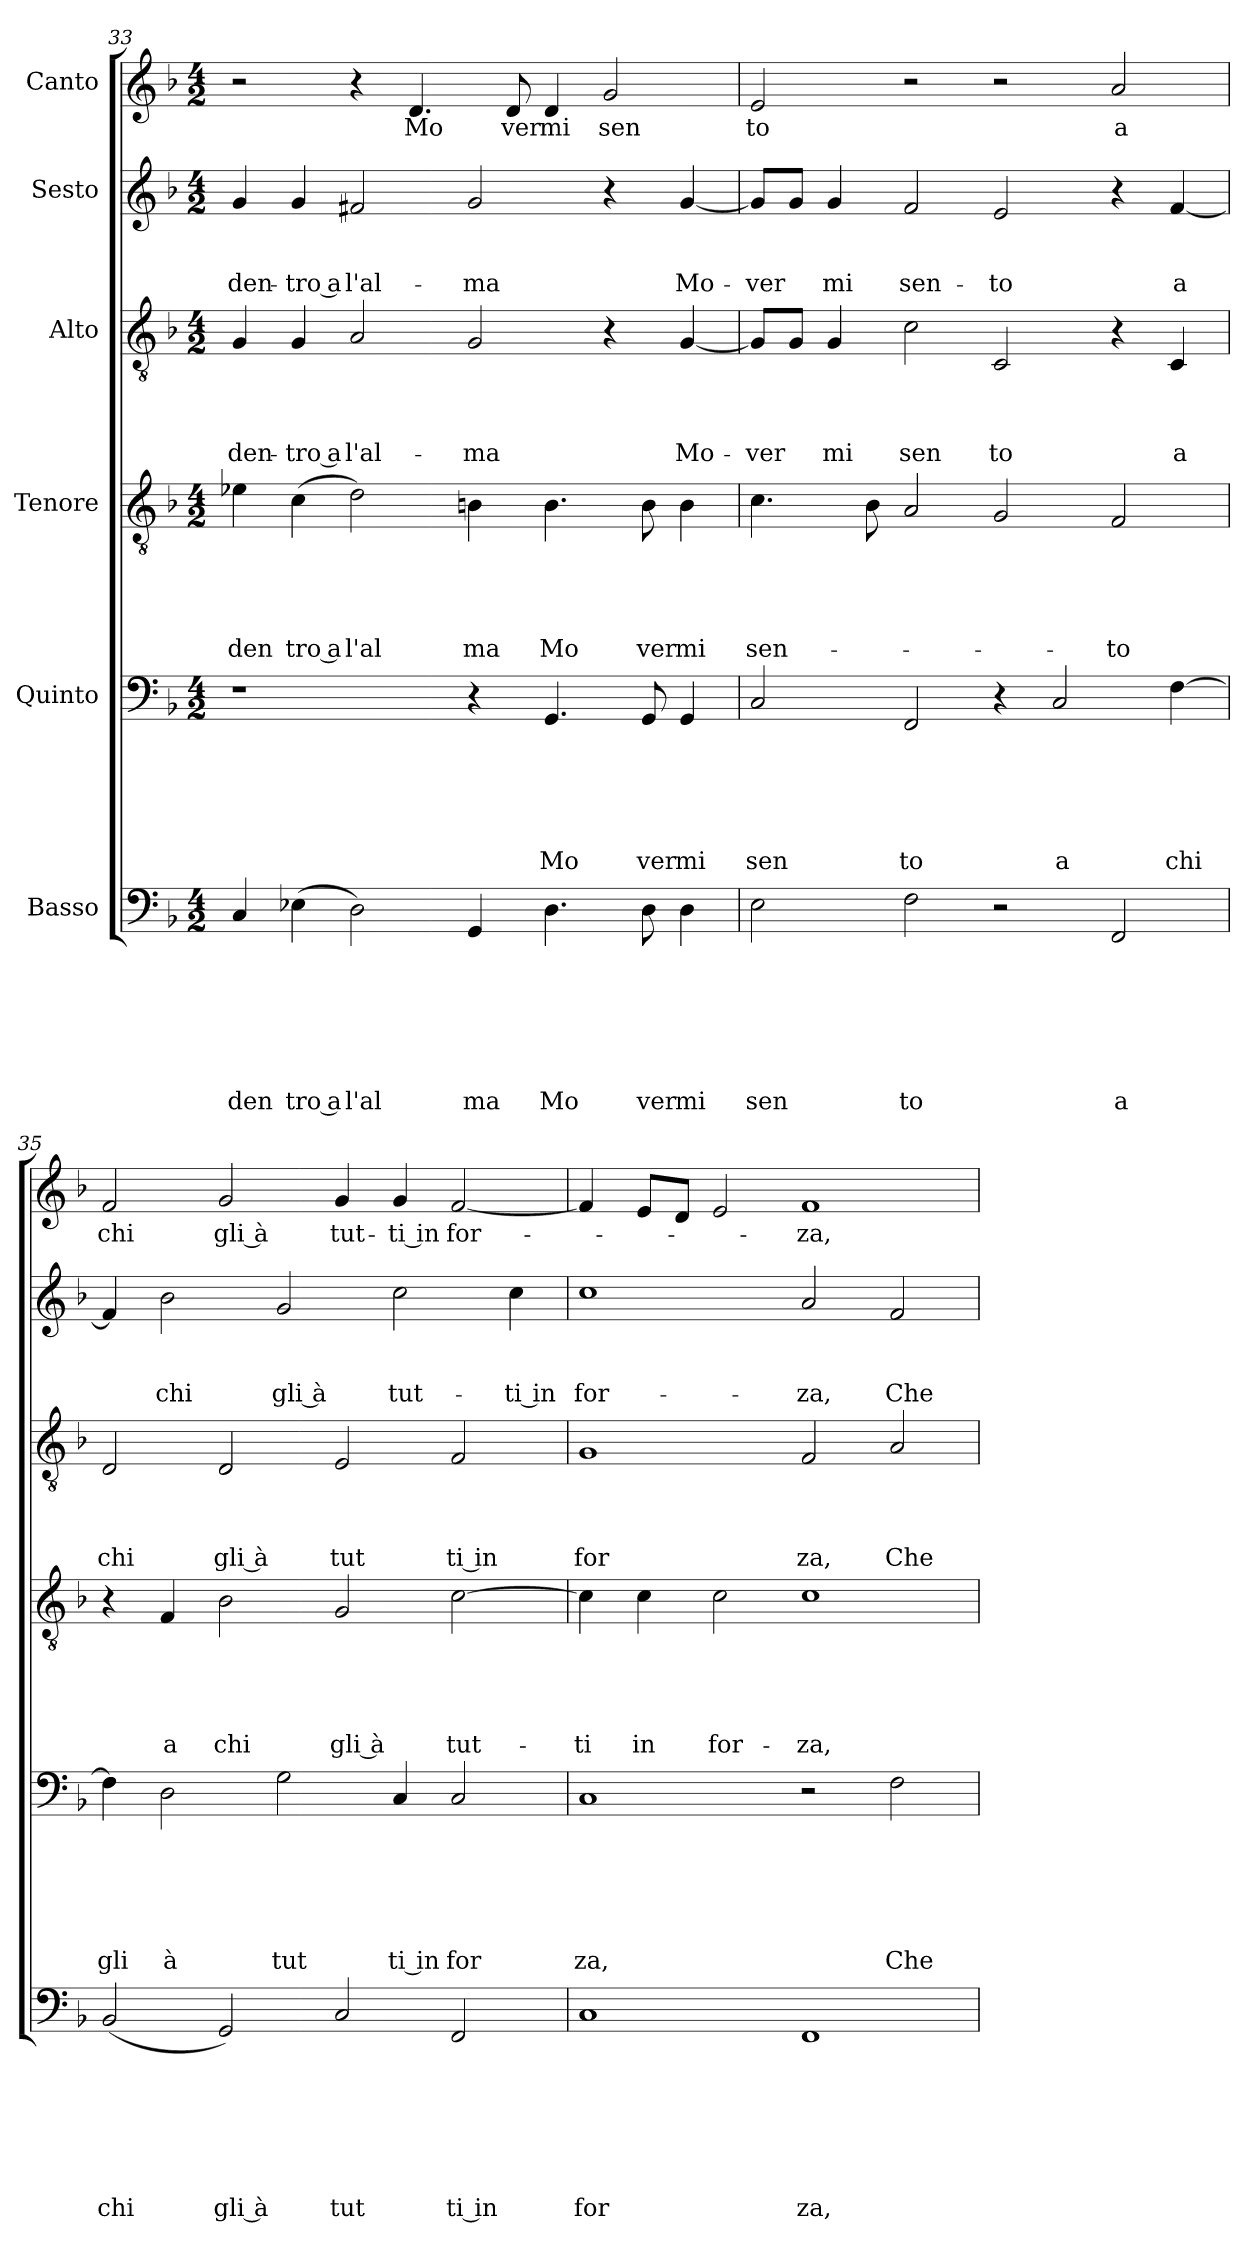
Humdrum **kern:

**kern	**text	**text	**text	**text	**text	**text	**text	**kern	**text	**text	**text	**text	**text	**text	**kern	**text	**text	**text	**text	**text	**kern	**text	**text	**text	**text	**kern	**text	**text	**text	**kern	**text
*part6	*part6	*part6	*part6	*part6	*part6	*part6	*part6	*part5	*part5	*part5	*part5	*part5	*part5	*part5	*part4	*part4	*part4	*part4	*part4	*part4	*part3	*part3	*part3	*part3	*part3	*part2	*part2	*part2	*part2	*part1	*part1
*staff6	*staff6	*staff6	*staff6	*staff6	*staff6	*staff6	*staff6	*staff5	*staff5	*staff5	*staff5	*staff5	*staff5	*staff5	*staff4	*staff4	*staff4	*staff4	*staff4	*staff4	*staff3	*staff3	*staff3	*staff3	*staff3	*staff2	*staff2	*staff2	*staff2	*staff1	*staff1
*I"Basso	*	*	*	*	*	*	*	*I"Quinto	*	*	*	*	*	*	*I"Tenore	*	*	*	*	*	*I"Alto	*	*	*	*	*I"Sesto	*	*	*	*I"Canto	*
*clefF4	*	*	*	*	*	*	*	*clefF4	*	*	*	*	*	*	*clefGv2	*	*	*	*	*	*clefGv2	*	*	*	*	*clefG2	*	*	*	*clefG2	*
*ITrd-3c-5	*	*	*	*	*	*	*	*ITrd-3c-5	*	*	*	*	*	*	*	*	*	*	*	*	*	*	*	*	*	*ITrd-3c-5	*	*	*	*ITrd-3c-5	*
*k[b-e-]	*	*	*	*	*	*	*	*k[b-e-]	*	*	*	*	*	*	*k[b-]	*	*	*	*	*	*k[b-]	*	*	*	*	*k[b-e-]	*	*	*	*k[b-e-]	*
*B-:	*	*	*	*	*	*	*	*B-:	*	*	*	*	*	*	*F:	*	*	*	*	*	*F:	*	*	*	*	*B-:	*	*	*	*B-:	*
*M4/2	*	*	*	*	*	*	*	*M4/2	*	*	*	*	*	*	*M4/2	*	*	*	*	*	*M4/2	*	*	*	*	*M4/2	*	*	*	*M4/2	*
=33	=33	=33	=33	=33	=33	=33	=33	=33	=33	=33	=33	=33	=33	=33	=33	=33	=33	=33	=33	=33	=33	=33	=33	=33	=33	=33	=33	=33	=33	=33	=33
!	!	!	!	!	!	!	!LO:LY:b	!	!	!	!	!	!	!	!	!	!	!	!	!LO:LY:b	!	!	!	!	!LO:LY:b	!	!	!	!LO:LY:b	!	!
4F/	.	.	.	.	.	.	den	1r	.	.	.	.	.	.	4e-X\	.	.	.	.	den	4G/	.	.	.	den-	4cc/	.	.	den-	2r	.
!	!	!	!	!	!	!	!LO:LY:b:rj	!	!	!	!	!	!	!	!	!	!	!	!	!LO:LY:b:rj	!	!	!	!	!LO:LY:b:rj	!	!	!	!LO:LY:b:rj	!	!
(<4A-X\	.	.	.	.	.	.	tro a	.	.	.	.	.	.	.	(<4c\	.	.	.	.	tro a	4G/	.	.	.	-tro a	4cc/	.	.	-tro a	.	.
!	!	!	!	!	!	!	!LO:LY:b	!	!	!	!	!	!	!	!	!	!	!	!	!LO:LY:b	!	!	!	!	!LO:LY:b	!	!	!	!LO:LY:b	!	!
2G\)	.	.	.	.	.	.	l'al	.	.	.	.	.	.	.	2d\)	.	.	.	.	l'al	2A/	.	.	.	l'al-	2bn/	.	.	l'al-	4r	.
!	!	!	!	!	!	!	!	!	!	!	!	!	!	!	!	!	!	!	!	!	!	!	!	!	!	!	!	!	!	!	!LO:LY:b
.	.	.	.	.	.	.	.	.	.	.	.	.	.	.	.	.	.	.	.	.	.	.	.	.	.	.	.	.	.	4.g/	Mo
!	!	!	!	!	!	!	!LO:LY:b	!	!	!	!	!	!	!	!	!	!	!	!	!LO:LY:b	!	!	!	!	!LO:LY:b	!	!	!	!LO:LY:b	!	!
4C/	.	.	.	.	.	.	ma	4r	.	.	.	.	.	.	4Bn\	.	.	.	.	ma	2G/	.	.	.	-ma	2cc/	.	.	-ma	.	.
!	!	!	!	!	!	!	!	!	!	!	!	!	!	!	!	!	!	!	!	!	!	!	!	!	!	!	!	!	!	!	!LO:LY:b
.	.	.	.	.	.	.	.	.	.	.	.	.	.	.	.	.	.	.	.	.	.	.	.	.	.	.	.	.	.	8g/	ver
!	!	!	!	!	!	!	!LO:LY:b	!	!	!	!	!	!	!LO:LY:b	!	!	!	!	!	!LO:LY:b	!	!	!	!	!	!	!	!	!	!	!LO:LY:b
4.G\	.	.	.	.	.	.	Mo	4.C/	.	.	.	.	.	Mo	4.B\	.	.	.	.	Mo	.	.	.	.	.	.	.	.	.	4g/	mi
!	!	!	!	!	!	!	!	!	!	!	!	!	!	!	!	!	!	!	!	!	!	!	!	!	!	!	!	!	!	!	!LO:LY:b
.	.	.	.	.	.	.	.	.	.	.	.	.	.	.	.	.	.	.	.	.	4r	.	.	.	.	4r	.	.	.	2cc/	sen
!	!	!	!	!	!	!	!LO:LY:b	!	!	!	!	!	!	!LO:LY:b	!	!	!	!	!	!LO:LY:b	!	!	!	!	!	!	!	!	!	!	!
8G\	.	.	.	.	.	.	ver	8C/	.	.	.	.	.	ver	8B\	.	.	.	.	ver	.	.	.	.	.	.	.	.	.	.	.
!	!	!	!	!	!	!	!LO:LY:b	!	!	!	!	!	!	!LO:LY:b	!	!	!	!	!	!LO:LY:b	!	!	!	!	!LO:LY:b	!	!	!	!LO:LY:b	!	!
4G\	.	.	.	.	.	.	mi	4C/	.	.	.	.	.	mi	4B\	.	.	.	.	mi	[>4G/	.	.	.	Mo-	[>4cc/	.	.	Mo-	.	.
!!LO:PB:g=z
=34	=34	=34	=34	=34	=34	=34	=34	=34	=34	=34	=34	=34	=34	=34	=34	=34	=34	=34	=34	=34	=34	=34	=34	=34	=34	=34	=34	=34	=34	=34	=34
!	!	!	!	!	!	!	!LO:LY:b	!	!	!	!	!	!	!LO:LY:b	!	!	!	!	!	!LO:LY:b	!	!	!	!	!LO:LY:b	!	!	!	!LO:LY:b	!	!LO:LY:b
2A\	.	.	.	.	.	.	sen	2F/	.	.	.	.	.	sen	4.c\	.	.	.	.	sen-	8G/L]	.	.	.	-ver	8cc/L]	.	.	-ver	2a/	to
.	.	.	.	.	.	.	.	.	.	.	.	.	.	.	.	.	.	.	.	.	8G/J	.	.	.	.	8cc/J	.	.	.	.	.
!	!	!	!	!	!	!	!	!	!	!	!	!	!	!	!	!	!	!	!	!	!	!	!	!	!LO:LY:b	!	!	!	!LO:LY:b	!	!
.	.	.	.	.	.	.	.	.	.	.	.	.	.	.	.	.	.	.	.	.	4G/	.	.	.	mi	4cc/	.	.	mi	.	.
.	.	.	.	.	.	.	.	.	.	.	.	.	.	.	8B-\	.	.	.	.	.	.	.	.	.	.	.	.	.	.	.	.
!	!	!	!	!	!	!	!LO:LY:b	!	!	!	!	!	!	!LO:LY:b	!	!	!	!	!	!	!	!	!	!	!LO:LY:b	!	!	!	!LO:LY:b	!	!
2B-\	.	.	.	.	.	.	to	2BB-/	.	.	.	.	.	to	2A/	.	.	.	.	.	2c\	.	.	.	sen	2b-/	.	.	sen-	2r	.
!	!	!	!	!	!	!	!	!	!	!	!	!	!	!	!	!	!	!	!	!	!	!	!	!	!LO:LY:b	!	!	!	!LO:LY:b	!	!
2r	.	.	.	.	.	.	.	4r	.	.	.	.	.	.	2G/	.	.	.	.	.	2C/	.	.	.	to	2a/	.	.	-to	2r	.
!	!	!	!	!	!	!	!	!	!	!	!	!	!	!LO:LY:b	!	!	!	!	!	!	!	!	!	!	!	!	!	!	!	!	!
.	.	.	.	.	.	.	.	2F/	.	.	.	.	.	a	.	.	.	.	.	.	.	.	.	.	.	.	.	.	.	.	.
!	!	!	!	!	!	!	!LO:LY:b	!	!	!	!	!	!	!	!	!	!	!	!	!LO:LY:b	!	!	!	!	!	!	!	!	!	!	!LO:LY:b
2BB-/	.	.	.	.	.	.	a	.	.	.	.	.	.	.	2F/	.	.	.	.	-to	4r	.	.	.	.	4r	.	.	.	2dd/	a
!	!	!	!	!	!	!	!	!	!	!	!	!	!	!LO:LY:b	!	!	!	!	!	!	!	!	!	!	!LO:LY:b	!	!	!	!LO:LY:b	!	!
.	.	.	.	.	.	.	.	[>4B-\	.	.	.	.	.	chi	.	.	.	.	.	.	4C/	.	.	.	a	[<4b-/	.	.	a	.	.
=35	=35	=35	=35	=35	=35	=35	=35	=35	=35	=35	=35	=35	=35	=35	=35	=35	=35	=35	=35	=35	=35	=35	=35	=35	=35	=35	=35	=35	=35	=35	=35
!	!	!	!	!	!	!	!LO:LY:b	!	!	!	!	!	!	!LO:LY:b	!	!	!	!	!	!	!	!	!	!	!LO:LY:b	!	!	!	!	!	!LO:LY:b
(2E-/	.	.	.	.	.	.	chi	4B-\]	.	.	.	.	.	gli	4r	.	.	.	.	.	2D/	.	.	.	chi	4b-/]	.	.	.	2b-/	chi
!	!	!	!	!	!	!	!	!	!	!	!	!	!	!LO:LY:b	!	!	!	!	!	!LO:LY:b	!	!	!	!	!	!	!	!	!LO:LY:b	!	!
.	.	.	.	.	.	.	.	2G\	.	.	.	.	.	à	4F/	.	.	.	.	a	.	.	.	.	.	2ee-\	.	.	chi	.	.
!	!	!	!	!	!	!	!LO:LY:b:rj	!	!	!	!	!	!	!	!	!	!	!	!	!LO:LY:b	!	!	!	!	!LO:LY:b:rj	!	!	!	!	!	!LO:LY:b:rj
2C/)	.	.	.	.	.	.	gli à	.	.	.	.	.	.	.	2B-\	.	.	.	.	chi	2D/	.	.	.	gli à	.	.	.	.	2cc/	gli à
!	!	!	!	!	!	!	!	!	!	!	!	!	!	!LO:LY:b	!	!	!	!	!	!	!	!	!	!	!	!	!	!	!LO:LY:b:rj	!	!
.	.	.	.	.	.	.	.	2c\	.	.	.	.	.	tut	.	.	.	.	.	.	.	.	.	.	.	(2cc/	.	.	gli à	.	.
!	!	!	!	!	!	!	!LO:LY:b	!	!	!	!	!	!	!	!	!	!	!	!	!LO:LY:b:rj	!	!	!	!	!LO:LY:b	!	!	!	!	!	!LO:LY:b
2F/	.	.	.	.	.	.	tut	.	.	.	.	.	.	.	2G/	.	.	.	.	gli à	2E/	.	.	.	tut	.	.	.	.	4cc/	tut-
!	!	!	!	!	!	!	!	!	!	!	!	!	!	!LO:LY:b:rj	!	!	!	!	!	!	!	!	!	!	!	!	!	!	!LO:LY:b	!	!LO:LY:b:rj
.	.	.	.	.	.	.	.	4F/	.	.	.	.	.	ti in	.	.	.	.	.	.	.	.	.	.	.	2ff\	.	.	tut-	4cc/	-ti in
!	!	!	!	!	!	!	!LO:LY:b:rj	!	!	!	!	!	!	!LO:LY:b	!	!	!	!	!	!LO:LY:b	!	!	!	!	!LO:LY:b:rj	!	!	!	!	!	!LO:LY:b
2BB-/	.	.	.	.	.	.	ti in	2F/	.	.	.	.	.	for	[>2c\	.	.	.	.	tut-	2F/	.	.	.	ti in	.	.	.	.	[<2b-/	for-
!	!	!	!	!	!	!	!	!	!	!	!	!	!	!	!	!	!	!	!	!	!	!	!	!	!	!	!	!	!LO:LY:b:rj	!	!
.	.	.	.	.	.	.	.	.	.	.	.	.	.	.	.	.	.	.	.	.	.	.	.	.	.	4ff\	.	.	-ti in	.	.
=36	=36	=36	=36	=36	=36	=36	=36	=36	=36	=36	=36	=36	=36	=36	=36	=36	=36	=36	=36	=36	=36	=36	=36	=36	=36	=36	=36	=36	=36	=36	=36
!	!	!	!	!	!	!	!LO:LY:b	!	!	!	!	!	!	!LO:LY:b	!	!	!	!	!	!LO:LY:b	!	!	!	!	!LO:LY:b	!	!	!	!LO:LY:b	!	!
1F	.	.	.	.	.	.	for	1F	.	.	.	.	.	za,	4c\]	.	.	.	.	-ti	1G	.	.	.	for	1ff	.	.	for-	4b-/]	.
!	!	!	!	!	!	!	!	!	!	!	!	!	!	!	!	!	!	!	!	!LO:LY:b	!	!	!	!	!	!	!	!	!	!	!
.	.	.	.	.	.	.	.	.	.	.	.	.	.	.	4c\	.	.	.	.	in	.	.	.	.	.	.	.	.	.	8a/L	.
.	.	.	.	.	.	.	.	.	.	.	.	.	.	.	.	.	.	.	.	.	.	.	.	.	.	.	.	.	.	8g/J	.
!	!	!	!	!	!	!	!	!	!	!	!	!	!	!	!	!	!	!	!	!LO:LY:b	!	!	!	!	!	!	!	!	!	!	!
.	.	.	.	.	.	.	.	.	.	.	.	.	.	.	2c\	.	.	.	.	for-	.	.	.	.	.	.	.	.	.	2a/	.
!	!	!	!	!	!	!	!LO:LY:b	!	!	!	!	!	!	!	!	!	!	!	!	!LO:LY:b	!	!	!	!	!LO:LY:b	!	!	!	!LO:LY:b	!	!LO:LY:b
1BB-	.	.	.	.	.	.	za,	2r	.	.	.	.	.	.	1c	.	.	.	.	-za,	2F/	.	.	.	za,	2dd/	.	.	-za,	1b-	-za,
!	!	!	!	!	!	!	!	!	!	!	!	!	!	!LO:LY:b	!	!	!	!	!	!	!	!	!	!	!LO:LY:b	!	!	!	!LO:LY:b	!	!
.	.	.	.	.	.	.	.	2B-\	.	.	.	.	.	Che	.	.	.	.	.	.	2A/	.	.	.	Che	2b-/	.	.	Che	.	.
=	=	=	=	=	=	=	=	=	=	=	=	=	=	=	=	=	=	=	=	=	=	=	=	=	=	=	=	=	=	=	=
*-	*-	*-	*-	*-	*-	*-	*-	*-	*-	*-	*-	*-	*-	*-	*-	*-	*-	*-	*-	*-	*-	*-	*-	*-	*-	*-	*-	*-	*-	*-	*-
